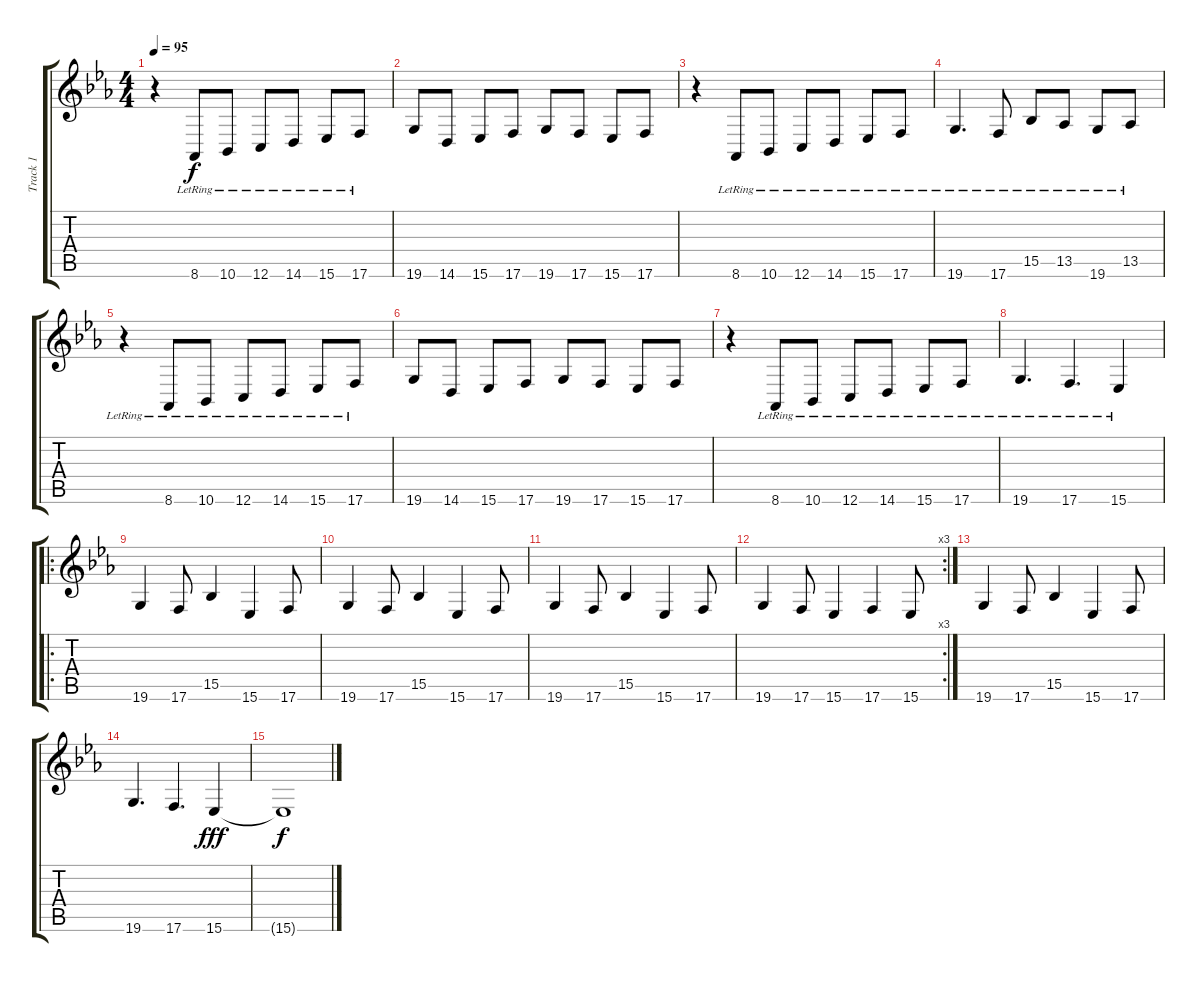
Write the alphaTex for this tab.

\track ("Track 1" "Track 1") {instrument acousticgrandpiano}
\staff {score tabs}
\tuning (D4 A3 F3 C3 G2 C2) {hide}
\ts (4 4)
\tempo 95
\clef g2
\ks eb
r.4{dy f} 8.6{lr}.8 10.6{lr}.8 12.6{lr}.8 14.6{lr}.8 15.6{lr}.8 17.6{lr}.8 |
19.6.8 14.6.8 15.6.8 17.6.8 19.6.8 17.6.8 15.6.8 17.6.8 |
r.4 8.6{lr}.8 10.6{lr}.8 12.6{lr}.8 14.6{lr}.8 15.6{lr}.8 17.6{lr}.8 |
19.6{lr}.4{d} 17.6{lr}.8 15.5{lr}.8 13.5{lr}.8 19.6{lr}.8 13.5{lr}.8 |
r.4 8.6{lr}.8 10.6{lr}.8 12.6{lr}.8 14.6{lr}.8 15.6{lr}.8 17.6{lr}.8 |
19.6.8 14.6.8 15.6.8 17.6.8 19.6.8 17.6.8 15.6.8 17.6.8 |
r.4 8.6{lr}.8 10.6{lr}.8 12.6{lr}.8 14.6{lr}.8 15.6{lr}.8 17.6{lr}.8 |
19.6{lr}.4{d} 17.6{lr}.4{d} 15.6{lr}.4 |
\ro
19.6.4 17.6.8 15.5.4 15.6.4 17.6.8 |
19.6.4 17.6.8 15.5.4 15.6.4 17.6.8 |
19.6.4 17.6.8 15.5.4 15.6.4 17.6.8 |
\rc 3
19.6.4 17.6.8 15.6.4 17.6.4 15.6.8 |
19.6.4 17.6.8 15.5.4 15.6.4 17.6.8 |
19.6.4{d} 17.6.4{d} 15.6.4{dy fff} |
15.6{t}.1{dy f}
